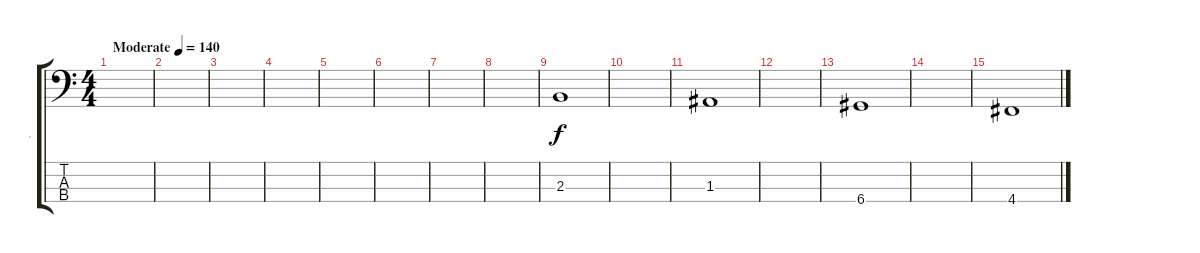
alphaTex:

\track ("." ".") {instrument electricbassfinger}
\staff {score tabs}
\tuning (G2 D2 A1 D1) {hide}
\ts (4 4)
\tempo (140 "Moderate")
\clef f4
\ks c
|
|
|
|
|
|
|
|
2.3.1 |
|
1.3.1 |
|
6.4.1 |
|
4.4.1
